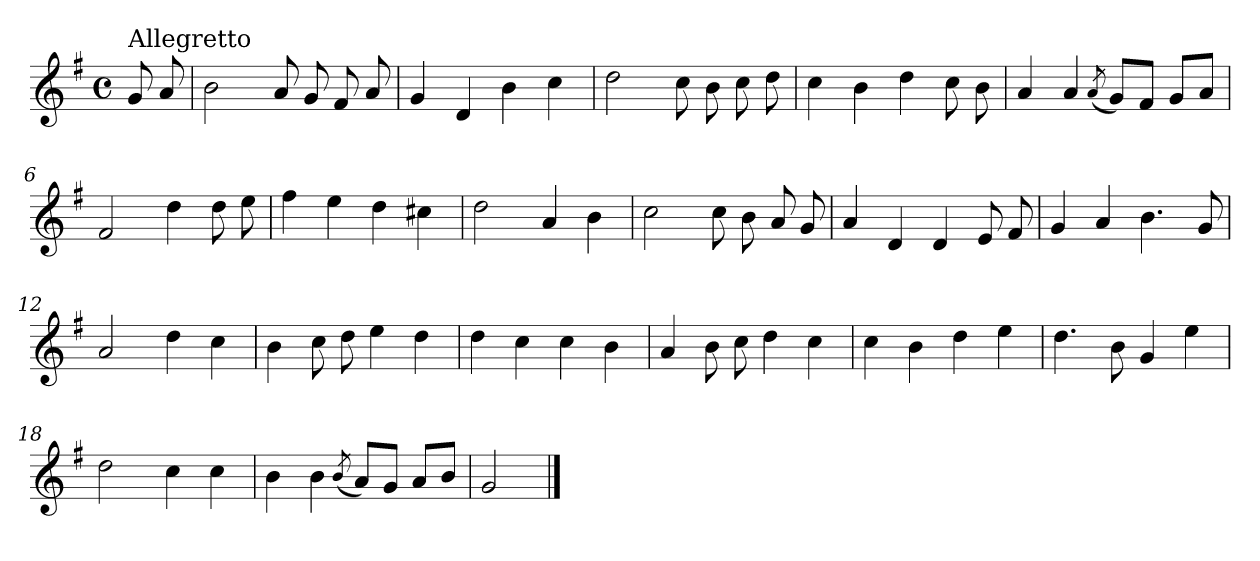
**kern
*part1
*staff1
*clefG2
*k[f#]
*G:
*M4/4
*met(c)
=
!LO:TX:a:t=Allegretto
8g/
8a/
=1
2b\
8a/
8g/
8f#/
8a/
=2
4g/
4d/
4b\
4cc\
=3
2dd\
8cc\
8b\
8cc\
8dd\
=4
4cc\
4b\
4dd\
8cc\
8b\
!!LO:LB:g=z
=5
4a/
4a/
(<8qa/
8g/L)
8f#/J
8g/L
8a/J
=6
2f#/
4dd\
8dd\
8ee\
=7
4ff#\
4ee\
4dd\
4cc#X\
=8
2dd\
4a/
4b\
=9
2cc\
8cc\
8b\
8a/
8g/
=10
4a/
4d/
4d/
8e/
8f#/
!!LO:LB:g=z
=11
4g/
4a/
4.b\
8g/
=12
2a/
4dd\
4cc\
=13
4b\
8cc\
8dd\
4ee\
4dd\
=14
4dd\
4cc\
4cc\
4b\
=15
4a/
8b\
8cc\
4dd\
4cc\
=16
4cc\
4b\
4dd\
4ee\
!!LO:LB:g=z
=17
4.dd\
8b\
4g/
4ee\
=18
2dd\
4cc\
4cc\
=19
4b\
4b\
(<8qb/
8a/L)
8g/J
8a/L
8b/J
=20
2g/
==
*-
